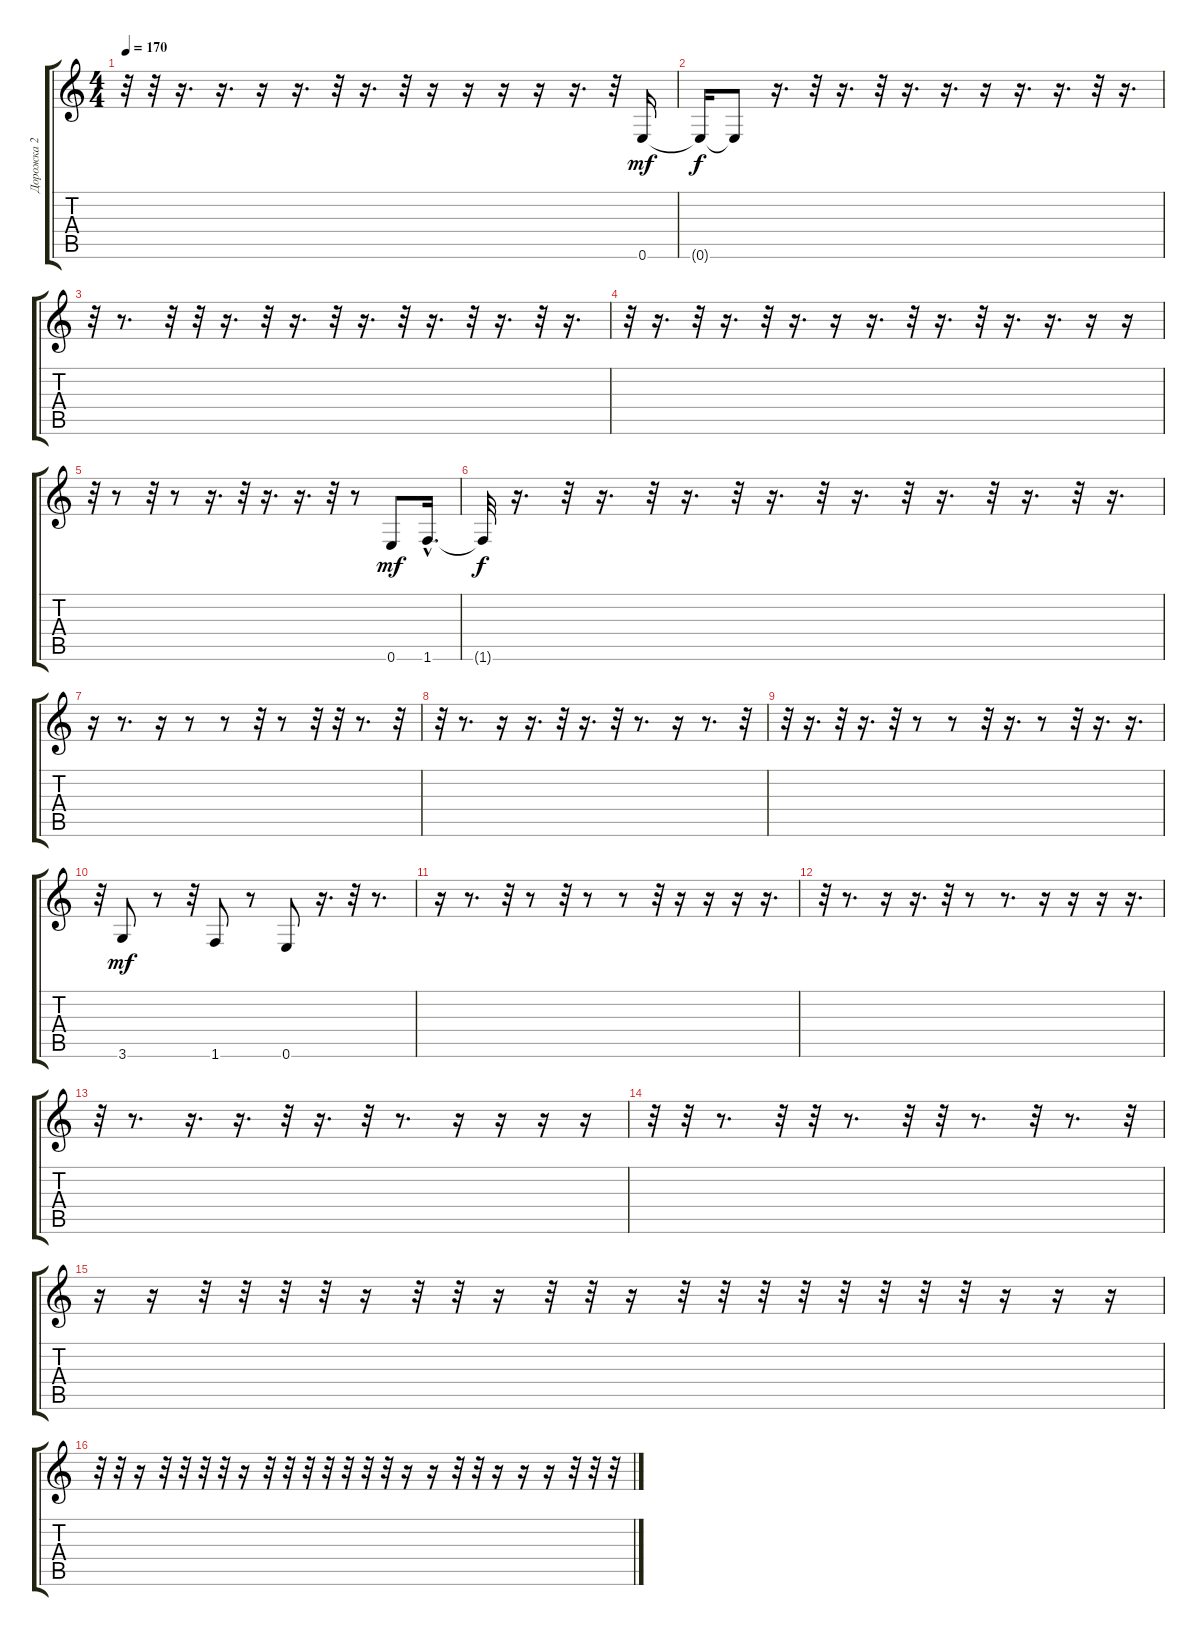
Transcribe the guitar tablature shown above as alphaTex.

\track ("Дорожка 2" "Дорожка 2") {instrument electricbassfinger}
\staff {score tabs}
\tuning (E4 B3 G3 D3 A2 E2) {hide}
\ts (4 4)
\tempo 170
\clef g2
\ks c
r.32{dy mf} r.32 r.16{d} r.16{d} r.16 r.16{d} r.32 r.16{d} r.32 r.16 r.16 r.16 r.16 r.16{d} r.32 0.6.16 |
0.6{t}.16{dy f} 0.6{t}.8 r.16{d} r.32 r.16{d} r.32 r.16{d} r.16{d} r.16 r.16{d} r.16{d} r.32 r.16{d} |
r.32 r.8{d} r.32 r.32 r.16{d} r.32 r.16{d} r.32 r.16{d} r.32 r.16{d} r.32 r.16{d} r.32 r.16{d} |
r.32 r.16{d} r.32 r.16{d} r.32 r.16{d} r.16 r.16{d} r.32 r.16{d} r.32 r.16{d} r.16{d} r.16 r.16 |
r.32 r.8 r.32 r.8 r.16{d} r.32 r.16{d} r.16{d} r.32 r.8 0.6.8{dy mf} 1.6{hac}.16{d} |
1.6{t}.32{dy f} r.16{d} r.32 r.16{d} r.32 r.16{d} r.32 r.16{d} r.32 r.16{d} r.32 r.16{d} r.32 r.16{d} r.32 r.16{d} |
r.16 r.8{d} r.16 r.8 r.8 r.32 r.8 r.32 r.32 r.8{d} r.32 |
r.32 r.8{d} r.16 r.16{d} r.32 r.16{d} r.32 r.8{d} r.16 r.8{d} r.32 |
r.32 r.16{d} r.32 r.16{d} r.32 r.8 r.8 r.32 r.16{d} r.8 r.32 r.16{d} r.16{d} |
r.32 3.6.8{dy mf} r.8 r.32 1.6.8 r.8 0.6.8 r.16{d} r.32 r.8{d} |
r.16 r.8{d} r.32 r.8 r.32 r.8 r.8 r.32 r.16 r.16 r.16 r.16{d} |
r.32 r.8{d} r.16 r.16{d} r.32 r.8 r.8{d} r.16 r.16 r.16 r.16{d} |
r.32 r.8{d} r.16{d} r.16{d} r.32 r.16{d} r.32 r.8{d} r.16 r.16 r.16 r.16 |
r.32 r.32 r.8{d} r.32 r.32 r.8{d} r.32 r.32 r.8{d} r.32 r.8{d} r.32 |
r.16 r.16 r.32 r.32 r.32 r.32 r.16 r.32 r.32 r.16 r.32 r.32 r.16 r.32 r.32 r.32 r.32 r.32 r.32 r.32 r.32 r.16 r.16 r.16 |
r.32 r.32 r.16 r.32 r.32 r.32 r.32 r.16 r.32 r.32 r.32 r.32 r.32 r.32 r.32 r.16 r.16 r.32 r.32 r.16 r.16 r.16 r.32 r.32 r.32
